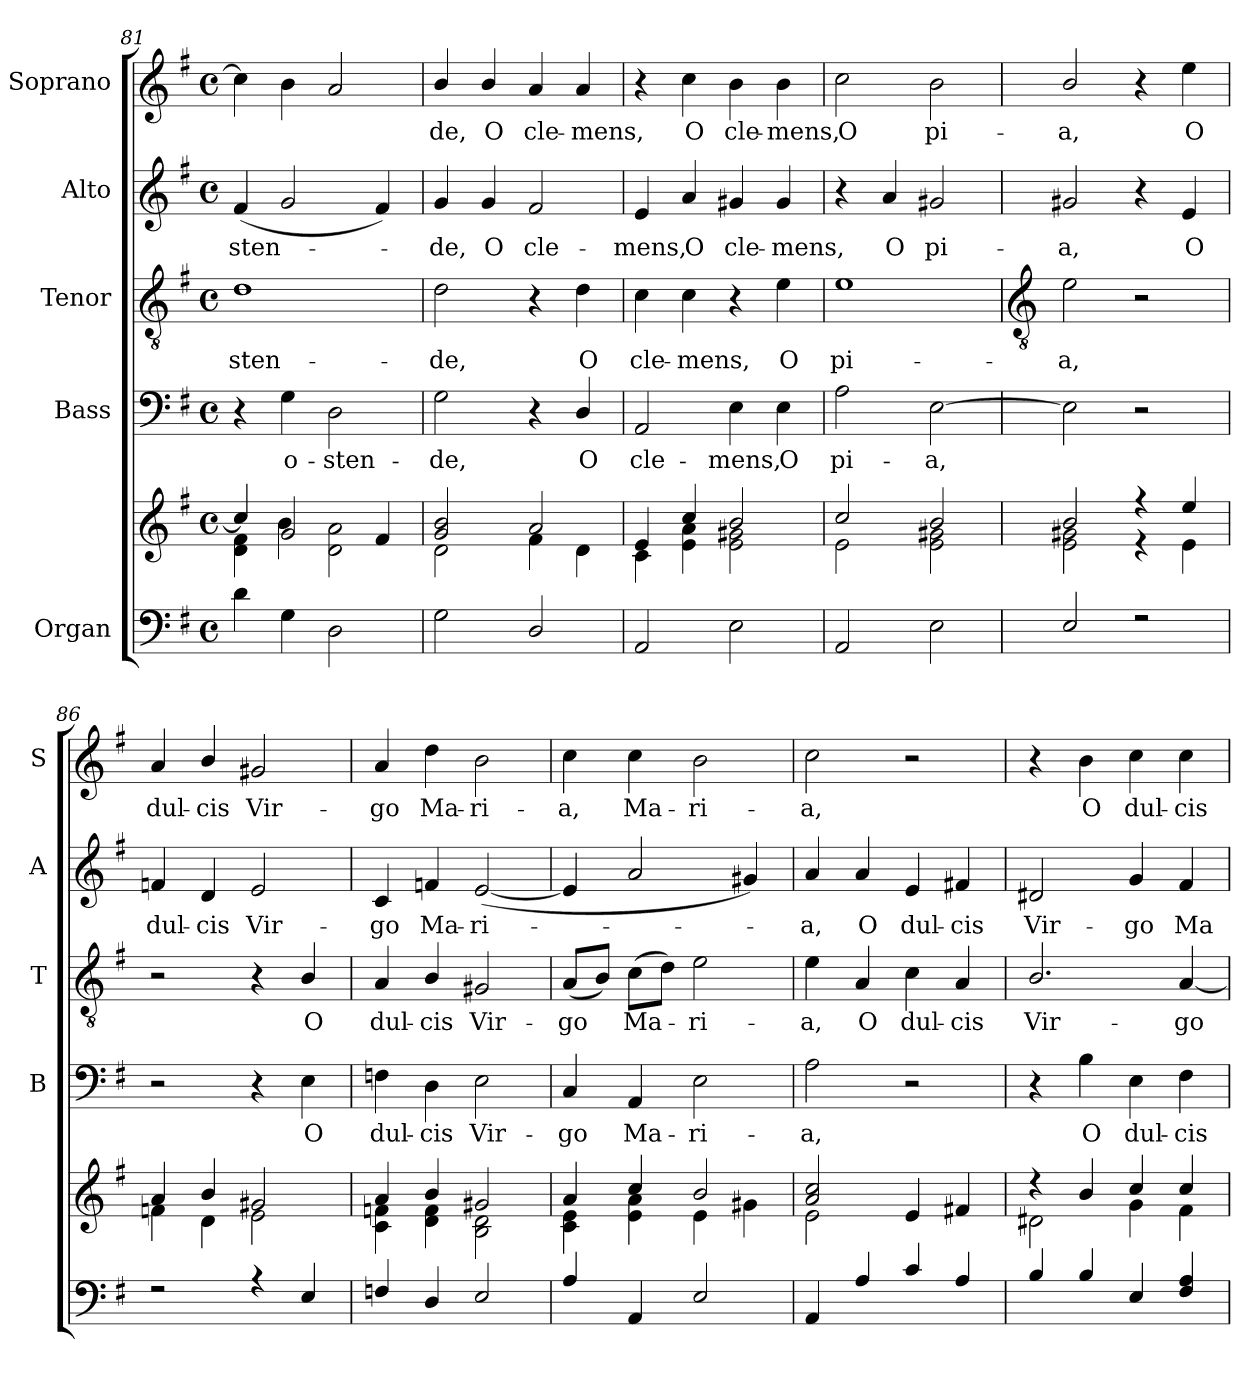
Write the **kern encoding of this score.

**kern	**kern	**kern	**text	**kern	**text	**kern	**text	**kern	**text
*part5	*part5	*part4	*part4	*part3	*part3	*part2	*part2	*part1	*part1
*staff6	*staff5	*staff4	*staff4	*staff3	*staff3	*staff2	*staff2	*staff1	*staff1
*I"Organ	*	*I"Bass	*	*I"Tenor	*	*I"Alto	*	*I"Soprano	*
*	*	*I'B	*	*I'T	*	*I'A	*	*I'S	*
*clefF4	*clefG2	*clefF4	*	*clefGv2	*	*clefG2	*	*clefG2	*
*k[f#]	*k[f#]	*k[f#]	*	*k[f#]	*	*k[f#]	*	*k[f#]	*
*G:	*G:	*G:	*	*G:	*	*G:	*	*G:	*
*M4/4	*M4/4	*M4/4	*	*M4/4	*	*M4/4	*	*M4/4	*
*met(c)	*met(c)	*met(c)	*	*met(c)	*	*met(c)	*	*met(c)	*
=81	=81	=81	=81	=81	=81	=81	=81	=81	=81
*	*^	*	*	*	*	*	*	*	*
!	!	!	!	!	!	!LO:LY:b	!	!LO:LY:b	!	!
4d	4cc/]	4d\ 4f#\	4r	.	1d	-sten-	(<4f#	-sten-	4cc]	.
!	!	!	!	!LO:LY:b	!	!	!	!	!	!
4G	2g/	4b\	4G	o-	.	.	2g	.	4b	.
!	!	!	!	!LO:LY:b	!	!	!	!	!	!
2D	.	2d\ 2a\	2D	-sten-	.	.	.	.	2a	.
.	4f#/	.	.	.	.	.	4f#)	.	.	.
=82	=82	=82	=82	=82	=82	=82	=82	=82	=82	=82
!	!	!	!	!LO:LY:b	!	!LO:LY:b	!	!LO:LY:b	!	!LO:LY:b
2G	2g/ 2b/	2d\	2G	-de,	2d	-de,	4g	de,	4b/	de,
!	!	!	!	!	!	!	!	!LO:LY:b	!	!LO:LY:b
.	.	.	.	.	.	.	4g	O	4b/	O
!	!	!	!	!	!	!	!	!LO:LY:b	!	!LO:LY:b
2D/	2a/	4f#\	4r	.	4r	.	2f#	cle-	4a	cle-
!	!	!	!	!LO:LY:b	!	!LO:LY:b	!	!	!	!LO:LY:b
.	.	4d\	4D/	O	4d	O	.	.	4a	-mens,
=83	=83	=83	=83	=83	=83	=83	=83	=83	=83	=83
!	!	!	!	!LO:LY:b	!	!LO:LY:b	!	!LO:LY:b	!	!
2AA	4e/	4c\	2AA	cle-	4c	cle-	4e	-mens,	4r	.
!	!	!	!	!	!	!LO:LY:b	!	!LO:LY:b	!	!LO:LY:b
.	4cc/	4e\ 4a\	.	.	4c	-mens,	4a	O	4cc	O
!	!	!	!	!LO:LY:b	!	!	!	!LO:LY:b	!	!LO:LY:b
2E	2b/	2e\ 2g#X\	4E	-mens,	4r	.	4g#X	cle-	4b	cle-
!	!	!	!	!LO:LY:b	!	!LO:LY:b	!	!LO:LY:b	!	!LO:LY:b
.	.	.	4E	O	4e	O	4g#	-mens,	4b	-mens,
=84	=84	=84	=84	=84	=84	=84	=84	=84	=84	=84
!	!	!	!	!LO:LY:b	!	!LO:LY:b	!	!	!	!LO:LY:b
2AA	2cc/	2e\	2A	pi-	1e	pi-	4r	.	2cc	O
!	!	!	!	!	!	!	!	!LO:LY:b	!	!
.	.	.	.	.	.	.	4a	O	.	.
!	!	!	!	!LO:LY:b	!	!	!	!LO:LY:b	!	!LO:LY:b
2E	2b/	2e\ 2g#X\	[2E	-a,	.	.	2g#X	pi-	2b	pi-
!!LO:LB:g=z
=85	=85	=85	=85	=85	=85	=85	=85	=85	=85	=85
*	*	*	*	*	*clefGv2	*	*	*	*	*
*^	*	*	*	*	*	*	*	*	*	*
!	!	!	!	!	!	!	!LO:LY:b	!	!LO:LY:b	!	!LO:LY:b
2E	1ryy	2b/	2e\ 2g#X\	2E]	.	2e	-a,	2g#X	-a,	2b/	-a,
2r	.	4r	4r	2r	.	2r	.	4r	.	4r	.
!	!	!	!	!	!	!	!	!	!LO:LY:b	!	!LO:LY:b
.	.	4ee/	4e\	.	.	.	.	4e	O	4ee	O
=86	=86	=86	=86	=86	=86	=86	=86	=86	=86	=86	=86
!	!	!	!	!	!	!	!	!	!LO:LY:b	!	!LO:LY:b
2r	1ryy	4a/	4fn\	2r	.	2r	.	4fn	dul-	4a	dul-
!	!	!	!	!	!	!	!	!	!LO:LY:b	!	!LO:LY:b
.	.	4b/	4d\	.	.	.	.	4d	-cis	4b/	-cis
!	!	!	!	!	!	!	!	!	!LO:LY:b	!	!LO:LY:b
4r	.	2g#X/	2e\	4r	.	4r	.	2e	Vir-	2g#X	Vir-
!	!	!	!	!	!LO:LY:b	!	!LO:LY:b	!	!	!	!
4E	.	.	.	4E	O	4B/	O	.	.	.	.
=87	=87	=87	=87	=87	=87	=87	=87	=87	=87	=87	=87
!	!	!	!	!	!LO:LY:b	!	!LO:LY:b	!	!LO:LY:b	!	!LO:LY:b
4Fn	1ryy	4a/	4c\ 4fn\	4Fn	dul-	4A	dul-	4c	-go	4a	-go
!	!	!	!	!	!LO:LY:b	!	!LO:LY:b	!	!LO:LY:b	!	!LO:LY:b
4D	.	4b/	4d\ 4f\	4D	-cis	4B/	-cis	4fn	Ma-	4dd	Ma-
!	!	!	!	!	!LO:LY:b	!	!LO:LY:b	!	!LO:LY:b	!	!LO:LY:b
2E	.	2g#X/	2B\ 2d\	2E	Vir-	2G#X	Vir-	(<[2e	-ri-	2b	-ri-
=88	=88	=88	=88	=88	=88	=88	=88	=88	=88	=88	=88
!	!	!	!	!	!LO:LY:b	!	!LO:LY:b	!	!	!	!LO:LY:b
4A	1ryy	4a/	4c\ 4e\	4C	-go	(<8AL	-go	4e]	.	4cc	-a,
.	.	.	.	.	.	8BJ)	.	.	.	.	.
!	!	!	!	!	!LO:LY:b	!	!LO:LY:b	!	!	!	!LO:LY:b
4AA	.	4cc/	4e\ 4a\	4AA	Ma-	(>8cL	Ma-	2a	.	4cc	Ma-
.	.	.	.	.	.	8dJ)	.	.	.	.	.
!	!	!	!	!	!LO:LY:b	!	!LO:LY:b	!	!	!	!LO:LY:b
2E	.	2b/	4e\	2E	-ri-	2e	ri-	.	.	2b	-ri-
.	.	.	4g#X\	.	.	.	.	4g#X)	.	.	.
=89	=89	=89	=89	=89	=89	=89	=89	=89	=89	=89	=89
!	!	!	!	!	!LO:LY:b	!	!LO:LY:b	!	!LO:LY:b	!	!LO:LY:b
4AA	1ryy	2a/ 2cc/	2e\	2A	-a,	4e	-a,	4a	a,	2cc	-a,
!	!	!	!	!	!	!	!LO:LY:b	!	!LO:LY:b	!	!
4A	.	.	.	.	.	4A	O	4a	O	.	.
!	!	!	!	!	!	!	!LO:LY:b	!	!LO:LY:b	!	!
4c	.	4e/	4ryy	2r	.	4c	dul-	4e	dul-	2r	.
!	!	!	!	!	!	!	!LO:LY:b	!	!LO:LY:b	!	!
4A	.	4f#X/	4ryy	.	.	4A	-cis	4f#X	-cis	.	.
=90	=90	=90	=90	=90	=90	=90	=90	=90	=90	=90	=90
!	!	!	!	!	!	!	!LO:LY:b	!	!LO:LY:b	!	!
4B	1ryy	4r	2d#X\	4r	.	2.B/	Vir-	2d#X	Vir-	4r	.
!	!	!	!	!	!LO:LY:b	!	!	!	!	!	!LO:LY:b
4B	.	4b/	.	4B	O	.	.	.	.	4b	O
!	!	!	!	!	!LO:LY:b	!	!	!	!LO:LY:b	!	!LO:LY:b
4E	.	4cc/	4g\	4E	dul-	.	.	4g	-go	4cc	dul-
!	!	!	!	!	!LO:LY:b	!	!LO:LY:b	!	!LO:LY:b	!	!LO:LY:b
4F# 4A	.	4cc/	4f#\	4F#	-cis	[4A	-go	4f#	Ma-	4cc	-cis
*v	*v	*	*	*	*	*	*	*	*	*	*
*	*v	*v	*	*	*	*	*	*	*	*
=	=	=	=	=	=	=	=	=	=
*-	*-	*-	*-	*-	*-	*-	*-	*-	*-
